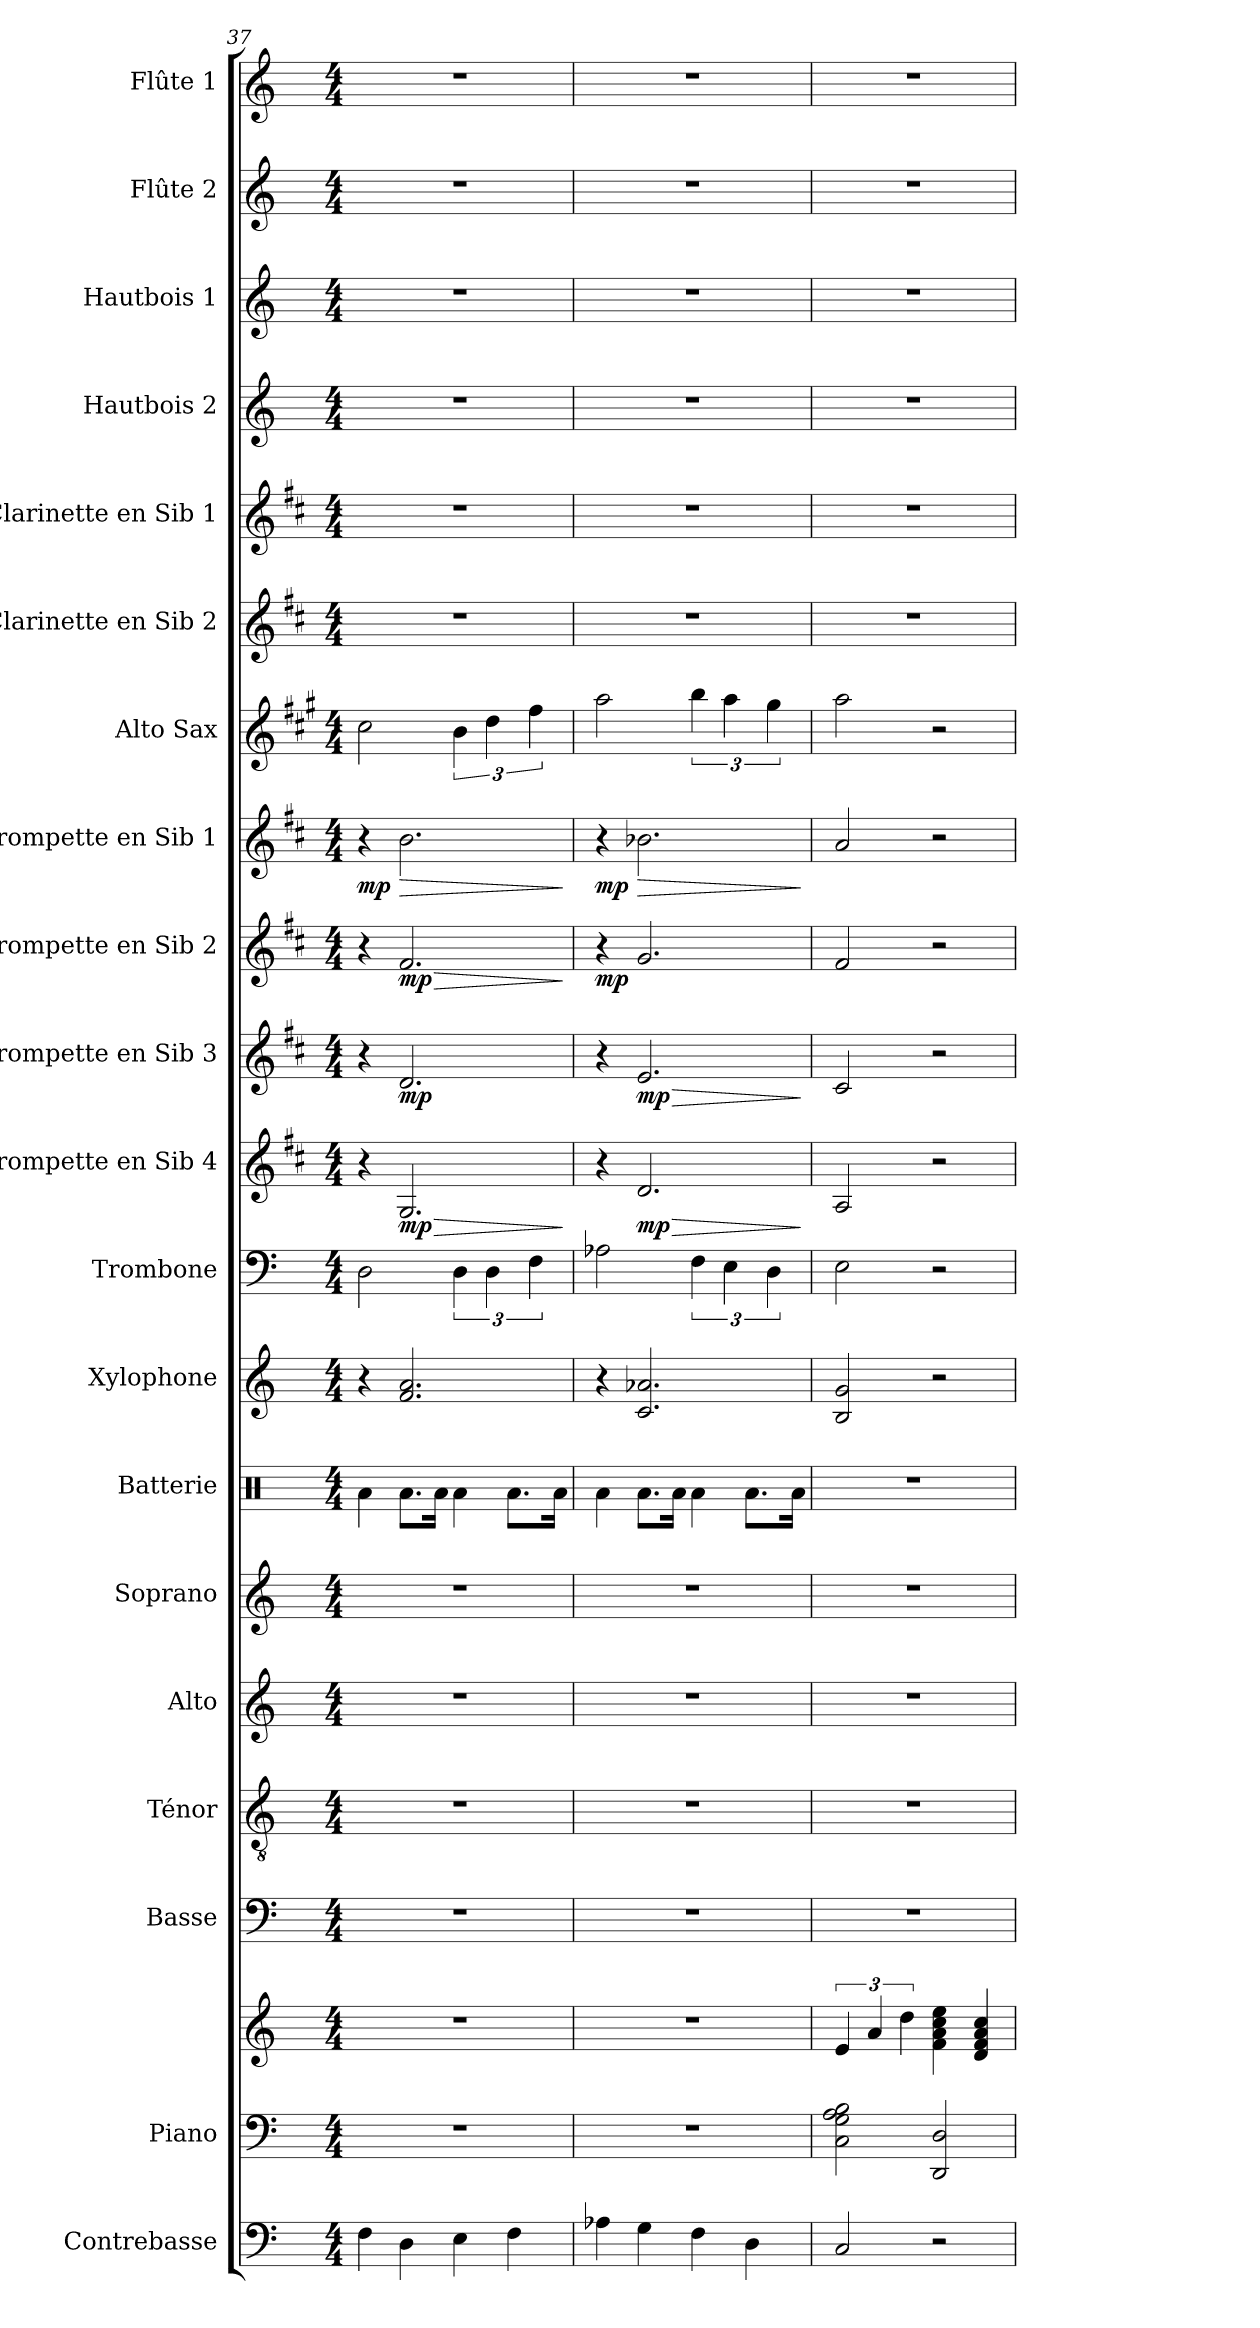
**kern	**kern	**kern	**kern	**kern	**kern	**kern	**kern	**kern	**kern	**kern	**dynam	**kern	**dynam	**kern	**dynam	**kern	**dynam	**kern	**kern	**kern	**kern	**kern	**kern	**kern
*part20	*part19	*part19	*part18	*part17	*part16	*part15	*part14	*part13	*part12	*part11	*part11	*part10	*part10	*part9	*part9	*part8	*part8	*part7	*part6	*part5	*part4	*part3	*part2	*part1
*staff21	*staff20	*staff19	*staff18	*staff17	*staff16	*staff15	*staff14	*staff13	*staff12	*staff11	*staff11	*staff10	*staff10	*staff9	*staff9	*staff8	*staff8	*staff7	*staff6	*staff5	*staff4	*staff3	*staff2	*staff1
*I"Contrebasse	*I"Piano	*	*I"Basse	*I"Ténor	*I"Alto	*I"Soprano	*I"Batterie	*I"Xylophone	*I"Trombone	*I"Trompette en Sib 4	*	*I"Trompette en Sib 3	*	*I"Trompette en Sib 2	*	*I"Trompette en Sib 1	*	*I"Alto Sax	*I"Clarinette en Sib 2	*I"Clarinette en Sib 1	*I"Hautbois 2	*I"Hautbois 1	*I"Flûte 2	*I"Flûte 1
*I'Cb.	*I'Pno	*	*I'Ba.	*I'T	*I'A	*I'S	*I'Batt.	*I'Xyl.	*I'Trb.	*I'Trp. (Sib) 4	*	*I'Trp. (Sib) 3	*	*I'Trp. (Sib) 2	*	*I'Trp. (Sib) 1	*	*I'A. Sx.	*I'Cl. (Sib) 2	*I'Cl. (Sib) 1	*I'Hb. 2	*I'Hb. 1	*I'Fl. 2	*I'Fl. 1
!!LO:LB:g=z
*clefF4	*clefF4	*clefG2	*clefF4	*clefGv2	*clefG2	*clefG2	*clefX	*clefG2	*clefF4	*clefG2	*	*clefG2	*	*clefG2	*	*clefG2	*	*clefG2	*clefG2	*clefG2	*clefG2	*clefG2	*clefG2	*clefG2
*ITrd7c12	*	*	*	*	*	*	*	*ITrd-7c-12	*	*ITrd1c2	*	*ITrd1c2	*	*ITrd1c2	*	*ITrd1c2	*	*ITrd5c9	*ITrd1c2	*ITrd1c2	*	*	*	*
*k[]	*k[]	*k[]	*k[]	*k[]	*k[]	*k[]	*k[]	*k[]	*k[]	*k[]	*	*k[]	*	*k[]	*	*k[]	*	*k[]	*k[]	*k[]	*k[]	*k[]	*k[]	*k[]
*C:	*C:	*C:	*C:	*C:	*C:	*C:	*C:	*C:	*C:	*C:	*	*C:	*	*C:	*	*C:	*	*C:	*C:	*C:	*C:	*C:	*C:	*C:
*M4/4	*M4/4	*M4/4	*M4/4	*M4/4	*M4/4	*M4/4	*M4/4	*M4/4	*M4/4	*M4/4	*	*M4/4	*	*M4/4	*	*M4/4	*	*M4/4	*M4/4	*M4/4	*M4/4	*M4/4	*M4/4	*M4/4
=37	=37	=37	=37	=37	=37	=37	=37	=37	=37	=37	=37	=37	=37	=37	=37	=37	=37	=37	=37	=37	=37	=37	=37	=37
!	!	!	!	!	!	!	!	!	!	!	!	!	!	!	!	!	!LO:DY:b	!	!	!	!	!	!	!
4FF\	1r	1r	1r	1r	1r	1r	4Ra\	4r	2D\	4r	.	4r	.	4r	.	4r	mp	2e\	1r	1r	1r	1r	1r	1r
!	!	!	!	!	!	!	!	!	!	!	!LO:HP:b	!	!	!	!	!	!	!	!	!	!	!	!	!
!	!	!	!	!	!	!	!	!	!	!	!LO:HP:n=1:b	!	!	!	!LO:HP:b	!	!LO:HP:b	!	!	!	!	!	!	!
!	!	!	!	!	!	!	!	!	!	!	!LO:DY:n=1:b	!	!LO:DY:b	!	!LO:DY:n=1:b	!	!	!	!	!	!	!	!	!
4DD\	.	.	.	.	.	.	8.Ra\L	2.ff/ 2.aa/	.	2.F/	> > mp	2.c/	mp	2.e/	> mp	2.a\	>	.	.	.	.	.	.	.
.	.	.	.	.	.	.	16Ra\Jk	.	.	.	.	.	.	.	.	.	.	.	.	.	.	.	.	.
4EE\	.	.	.	.	.	.	4Ra\	.	6D\	.	.	.	.	.	.	.	.	6d\	.	.	.	.	.	.
.	.	.	.	.	.	.	.	.	6D\	.	.	.	.	.	.	.	.	6f\	.	.	.	.	.	.
4FF\	.	.	.	.	.	.	8.Ra\L	.	.	.	.	.	.	.	.	.	.	.	.	.	.	.	.	.
.	.	.	.	.	.	.	.	.	6F\	.	.	.	.	.	.	.	.	6a\	.	.	.	.	.	.
.	.	.	.	.	.	.	16Ra\Jk	.	.	.	.	.	.	.	.	.	.	.	.	.	.	.	.	.
.	.	.	.	.	.	.	.	.	.	.	]	.	.	.	]	.	]	.	.	.	.	.	.	.
=38	=38	=38	=38	=38	=38	=38	=38	=38	=38	=38	=38	=38	=38	=38	=38	=38	=38	=38	=38	=38	=38	=38	=38	=38
!	!	!	!	!	!	!	!	!	!	!	!	!	!	!	!LO:DY:b	!	!LO:DY:b	!	!	!	!	!	!	!
4AA-X\	1r	1r	1r	1r	1r	1r	4Ra\	4r	2A-X\	4r	.	4r	.	4r	mp	4r	mp	2cc\	1r	1r	1r	1r	1r	1r
!	!	!	!	!	!	!	!	!	!	!	!LO:HP:n=1:b	!	!	!	!	!	!	!	!	!	!	!	!	!
!	!	!	!	!	!	!	!	!	!	!	!LO:HP:n=1:b	!	!LO:HP:b	!	!	!	!LO:HP:b	!	!	!	!	!	!	!
!	!	!	!	!	!	!	!	!	!	!	!LO:DY:n=1:b	!	!LO:DY:n=1:b	!	!	!	!	!	!	!	!	!	!	!
4GG\	.	.	.	.	.	.	8.Ra\L	2.cc/ 2.aa-X/	.	2.c/	] > > mp	2.d/	> mp	2.f/	.	2.a-X\	>	.	.	.	.	.	.	.
.	.	.	.	.	.	.	16Ra\Jk	.	.	.	.	.	.	.	.	.	.	.	.	.	.	.	.	.
4FF\	.	.	.	.	.	.	4Ra\	.	6F\	.	.	.	.	.	.	.	.	6dd\	.	.	.	.	.	.
.	.	.	.	.	.	.	.	.	6E\	.	.	.	.	.	.	.	.	6cc\	.	.	.	.	.	.
4DD\	.	.	.	.	.	.	8.Ra\L	.	.	.	.	.	.	.	.	.	.	.	.	.	.	.	.	.
.	.	.	.	.	.	.	.	.	6D\	.	.	.	.	.	.	.	.	6b\	.	.	.	.	.	.
.	.	.	.	.	.	.	16Ra\Jk	.	.	.	.	.	.	.	.	.	.	.	.	.	.	.	.	.
.	.	.	.	.	.	.	.	.	.	.	]	.	]	.	.	.	]	.	.	.	.	.	.	.
=39	=39	=39	=39	=39	=39	=39	=39	=39	=39	=39	=39	=39	=39	=39	=39	=39	=39	=39	=39	=39	=39	=39	=39	=39
2CC/	2C\ 2G\ 2A\ 2B\	6e/	1r	1r	1r	1r	1r	2b/ 2gg/	2E\	2G/	.	2B/	.	2e/	.	2g/	.	2cc\	1r	1r	1r	1r	1r	1r
.	.	6a/	.	.	.	.	.	.	.	.	.	.	.	.	.	.	.	.	.	.	.	.	.	.
.	.	6dd\	.	.	.	.	.	.	.	.	.	.	.	.	.	.	.	.	.	.	.	.	.	.
2r	2DD/ 2D/	4f\ 4a\ 4cc\ 4ee\	.	.	.	.	.	2r	2r	2r	]	2r	.	2r	.	2r	.	2r	.	.	.	.	.	.
.	.	4d/ 4f/ 4a/ 4cc/	.	.	.	.	.	.	.	.	.	.	.	.	.	.	.	.	.	.	.	.	.	.
=	=	=	=	=	=	=	=	=	=	=	=	=	=	=	=	=	=	=	=	=	=	=	=	=
*-	*-	*-	*-	*-	*-	*-	*-	*-	*-	*-	*-	*-	*-	*-	*-	*-	*-	*-	*-	*-	*-	*-	*-	*-
